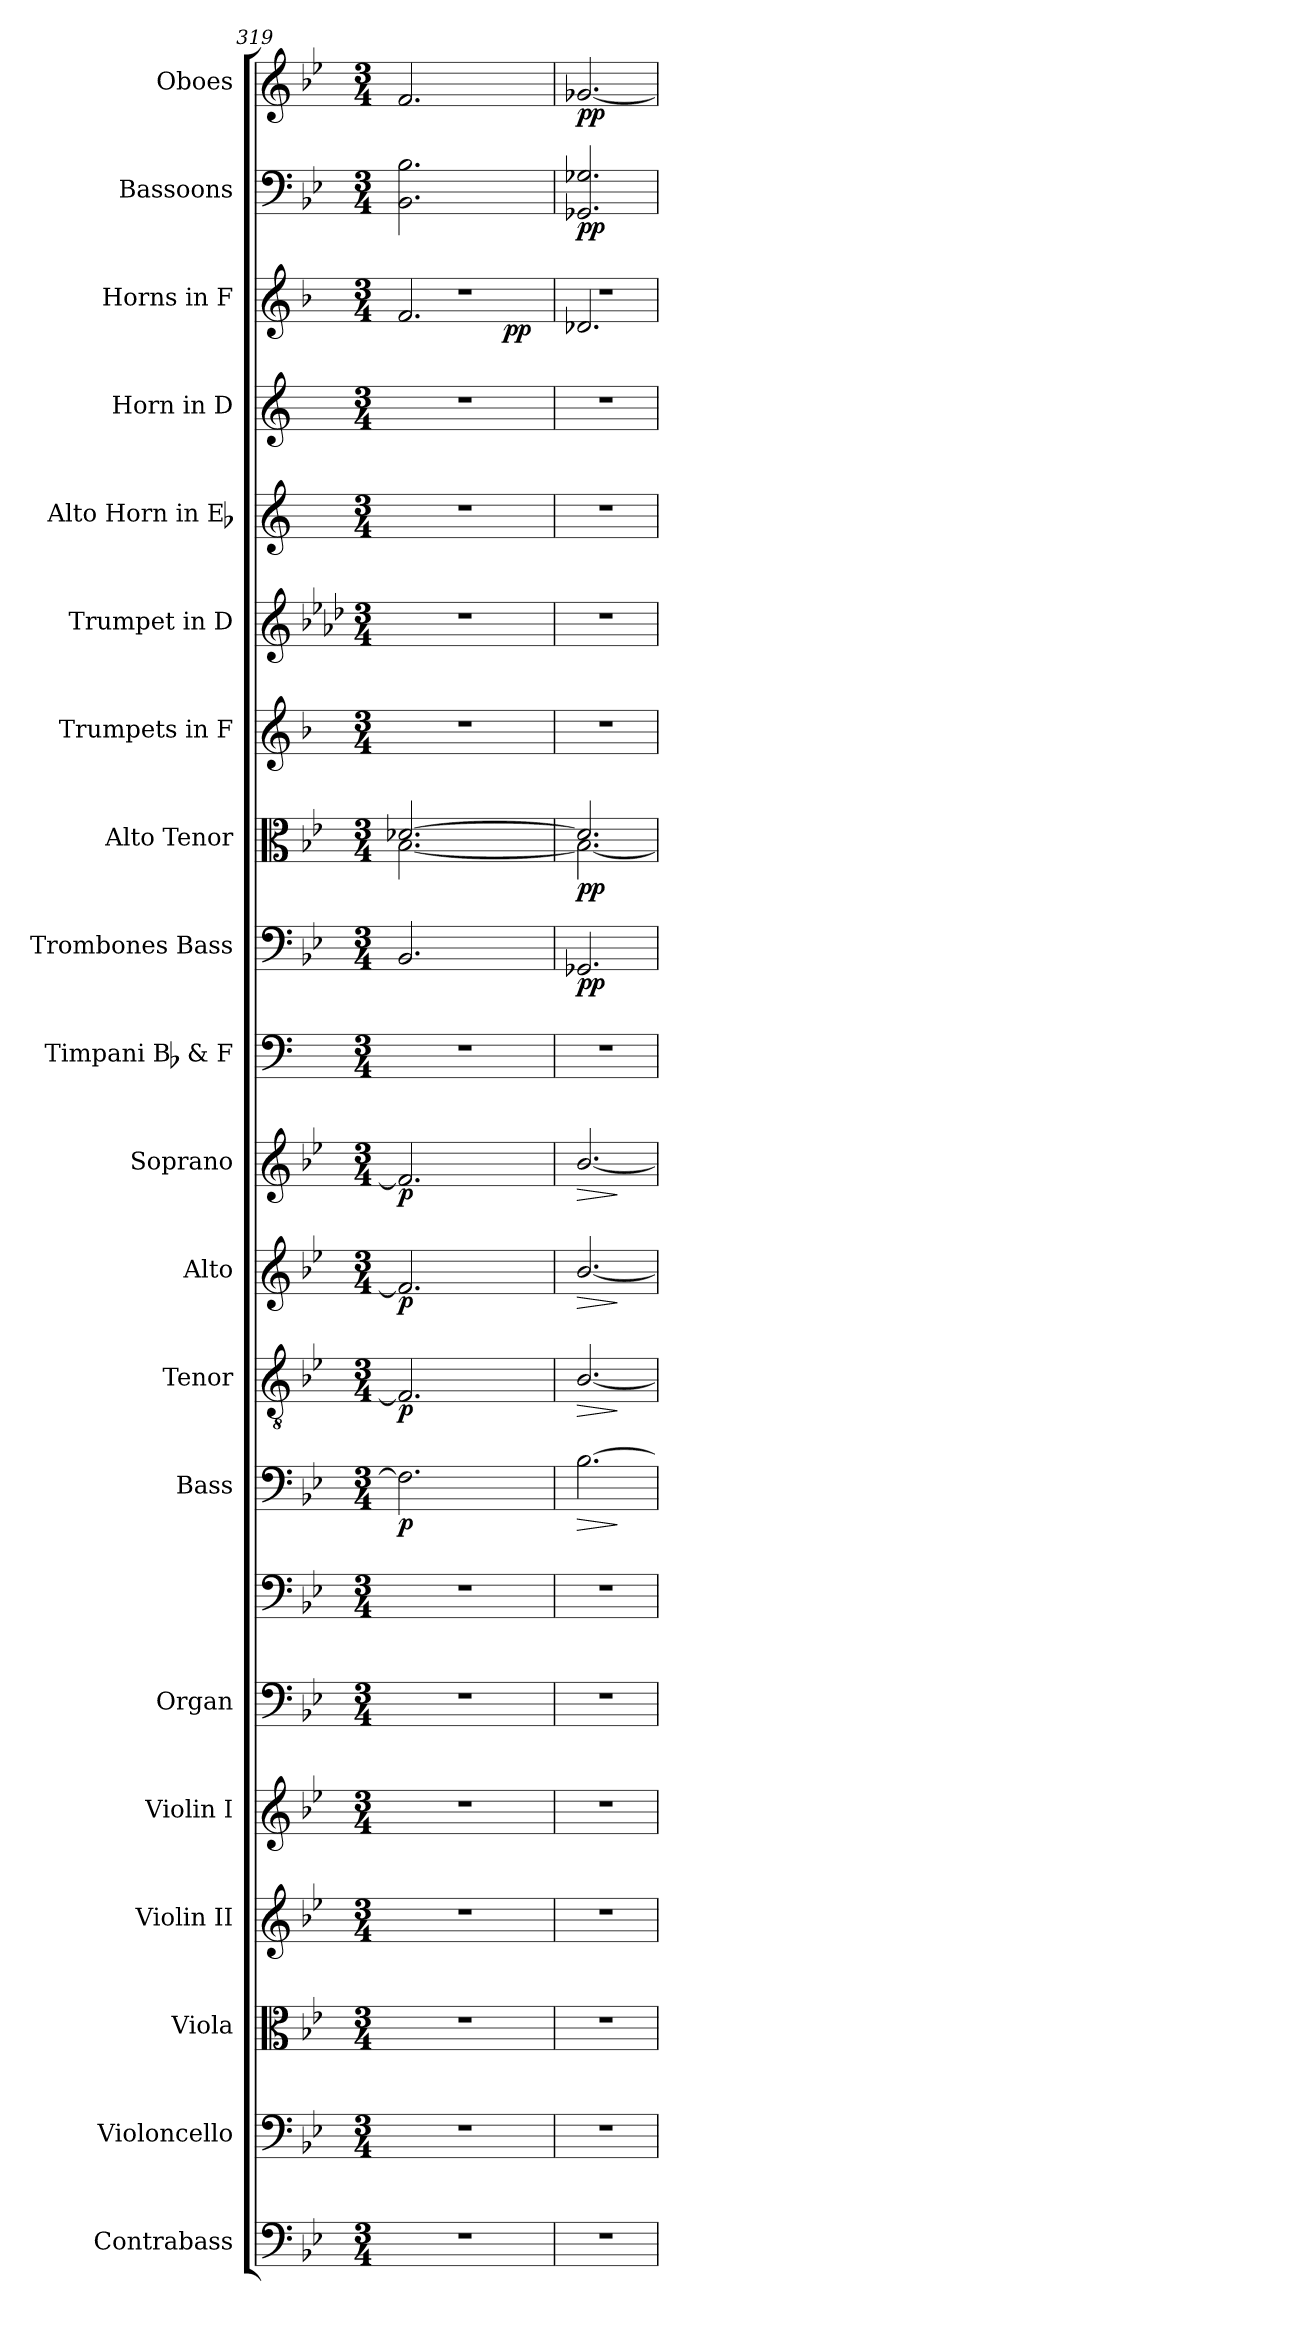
**kern	**kern	**kern	**kern	**kern	**kern	**kern	**kern	**dynam	**kern	**dynam	**kern	**dynam	**kern	**dynam	**kern	**kern	**dynam	**kern	**dynam	**kern	**kern	**kern	**kern	**kern	**dynam	**kern	**dynam	**kern	**dynam
*part20	*part19	*part18	*part17	*part16	*part15	*part15	*part14	*part14	*part13	*part13	*part12	*part12	*part11	*part11	*part10	*part9	*part9	*part8	*part8	*part7	*part6	*part5	*part4	*part3	*part3	*part2	*part2	*part1	*part1
*staff21	*staff20	*staff19	*staff18	*staff17	*staff16	*staff15	*staff14	*staff14	*staff13	*staff13	*staff12	*staff12	*staff11	*staff11	*staff10	*staff9	*staff9	*staff8	*staff8	*staff7	*staff6	*staff5	*staff4	*staff3	*staff3	*staff2	*staff2	*staff1	*staff1
*I"Contrabass	*I"Violoncello	*I"Viola	*I"Violin II	*I"Violin I	*I"Organ	*	*I"Bass	*	*I"Tenor	*	*I"Alto	*	*I"Soprano	*	*I"Timpani Bb & F	*I"Trombones  Bass	*	*I"Alto Tenor	*	*I"Trumpets in F	*I"Trumpet in D	*I"Alto Horn in Eb	*I"Horn in D	*I"Horns in F	*	*I"Bassoons	*	*I"Oboes	*
*I'Cb.	*I'Vc.	*I'Vla.	*I'Vln. II	*I'Vln. I	*I'Org.	*	*I'B.	*	*I'T.	*	*I'A.	*	*I'S.	*	*I'Timp.	*	*	*	*	*	*	*	*	*I'Hn.	*	*I'Bsn.	*	*I'Ob.	*
*clefF4	*clefF4	*clefC3	*clefG2	*clefG2	*clefF4	*clefF4	*clefF4	*	*clefGv2	*	*clefG2	*	*clefG2	*	*clefF4	*clefF4	*	*clefC3	*	*clefG2	*clefG2	*clefG2	*clefG2	*clefG2	*	*clefF4	*	*clefG2	*
*ITrd7c12	*	*	*	*	*	*	*	*	*ITrd7c12	*	*	*	*	*	*	*	*	*	*	*ITrd4c7	*ITrd-1c-2	*ITrd5c8	*ITrd6c10	*ITrd4c7	*	*	*	*	*
*k[b-e-]	*k[b-e-]	*k[b-e-]	*k[b-e-]	*k[b-e-]	*k[b-e-]	*k[b-e-]	*k[b-e-]	*	*k[b-e-]	*	*k[b-e-]	*	*k[b-e-]	*	*k[]	*k[b-e-]	*	*k[b-e-]	*	*k[b-e-]	*k[b-e-]	*k[f#c#g#d#]	*k[f#c#]	*k[b-e-]	*	*k[b-e-]	*	*k[b-e-]	*
*B-:	*B-:	*B-:	*B-:	*B-:	*B-:	*B-:	*B-:	*	*B-:	*	*B-:	*	*B-:	*	*C:	*B-:	*	*B-:	*	*B-:	*B-:	*E:	*D:	*B-:	*	*B-:	*	*B-:	*
*M3/4	*M3/4	*M3/4	*M3/4	*M3/4	*M3/4	*M3/4	*M3/4	*	*M3/4	*	*M3/4	*	*M3/4	*	*M3/4	*M3/4	*	*M3/4	*	*M3/4	*M3/4	*M3/4	*M3/4	*M3/4	*	*M3/4	*	*M3/4	*
=319	=319	=319	=319	=319	=319	=319	=319	=319	=319	=319	=319	=319	=319	=319	=319	=319	=319	=319	=319	=319	=319	=319	=319	=319	=319	=319	=319	=319	=319
!LO:N:vis=1	!LO:N:vis=1	!LO:N:vis=1	!LO:N:vis=1	!LO:N:vis=1	!LO:N:vis=1	!LO:N:vis=1	!	!	!	!	!	!	!	!	!LO:N:vis=1	!	!	!	!	!LO:N:vis=1	!LO:N:vis=1	!LO:N:vis=1	!LO:N:vis=1	!LO:N:vis=1	!	!	!	!	!
*	*	*	*	*	*	*	*	*	*	*	*	*	*	*	*	*	*	*^	*	*	*	*	*	*^	*	*	*	*	*
*	*	*	*	*	*	*	*	*	*	*	*	*	*	*	*	*	*	*	*	*	*	*	*	*	*	*^	*	*	*	*	*
2.r	2.r	2.r	2.r	2.r	2.r	2.r	2.Fi\]	p	2.FFi/]	p	2.fi/]	p	2.fi/]	p	2.r	2.BB-i/	.	[2.d-Xi/	[2.B-i\	.	2.r	2.r	2.r	2.r	2.r	2.B-i/	4ryy	.	2.BB-i\ 2.B-i	.	2.fi/	.
.	.	.	.	.	.	.	.	.	.	.	.	.	.	.	.	.	.	.	.	.	.	.	.	.	.	.	8ryy	.	.	.	.	.
.	.	.	.	.	.	.	.	.	.	.	.	.	.	.	.	.	.	.	.	.	.	.	.	.	.	.	16ryy	.	.	.	.	.
.	.	.	.	.	.	.	.	.	.	.	.	.	.	.	.	.	.	.	.	.	.	.	.	.	.	.	32ryy	.	.	.	.	.
.	.	.	.	.	.	.	.	.	.	.	.	.	.	.	.	.	.	.	.	.	.	.	.	.	.	.	128..ryy	.	.	.	.	.
.	.	.	.	.	.	.	.	.	.	.	.	.	.	.	.	.	.	.	.	.	.	.	.	.	.	.	4ryy	pp	.	.	.	.
.	.	.	.	.	.	.	.	.	.	.	.	.	.	.	.	.	.	.	.	.	.	.	.	.	.	.	64ryy	.	.	.	.	.
.	.	.	.	.	.	.	.	.	.	.	.	.	.	.	.	.	.	.	.	.	.	.	.	.	.	.	512ryy	.	.	.	.	.
=320	=320	=320	=320	=320	=320	=320	=320	=320	=320	=320	=320	=320	=320	=320	=320	=320	=320	=320	=320	=320	=320	=320	=320	=320	=320	=320	=320	=320	=320	=320	=320	=320
!LO:N:vis=1	!LO:N:vis=1	!LO:N:vis=1	!LO:N:vis=1	!LO:N:vis=1	!LO:N:vis=1	!LO:N:vis=1	!	!LO:HP:b	!	!LO:HP:b	!	!LO:HP:b	!	!LO:HP:b	!LO:N:vis=1	!	!	!	!	!	!LO:N:vis=1	!LO:N:vis=1	!LO:N:vis=1	!LO:N:vis=1	!LO:N:vis=1	!	!	!	!	!	!	!
*	*	*	*	*	*	*	*	*	*	*	*	*	*	*	*	*	*	*	*	*	*	*	*	*	*	*v	*v	*	*	*	*	*
2.r	2.r	2.r	2.r	2.r	2.r	2.r	[2.B-i\	>	[2.BB-i/	>	[2.b-i/	>	[2.b-i/	>	2.r	2.GG-Xi/	pp	2.d-i/]	2.B-i\_	pp	2.r	2.r	2.r	2.r	2.r	2.G-Xi/	.	2.GG-Xi/ 2.G-Xi	pp	[2.g-Xi/	pp
*	*	*	*	*	*	*	*	*	*	*	*	*	*	*	*	*	*	*v	*v	*	*	*	*	*	*v	*v	*	*	*	*	*
.	.	.	.	.	.	.	.	]	.	]	.	]	.	]	.	.	.	.	.	.	.	.	.	.	.	.	.	.	.
=	=	=	=	=	=	=	=	=	=	=	=	=	=	=	=	=	=	=	=	=	=	=	=	=	=	=	=	=	=
*-	*-	*-	*-	*-	*-	*-	*-	*-	*-	*-	*-	*-	*-	*-	*-	*-	*-	*-	*-	*-	*-	*-	*-	*-	*-	*-	*-	*-	*-
